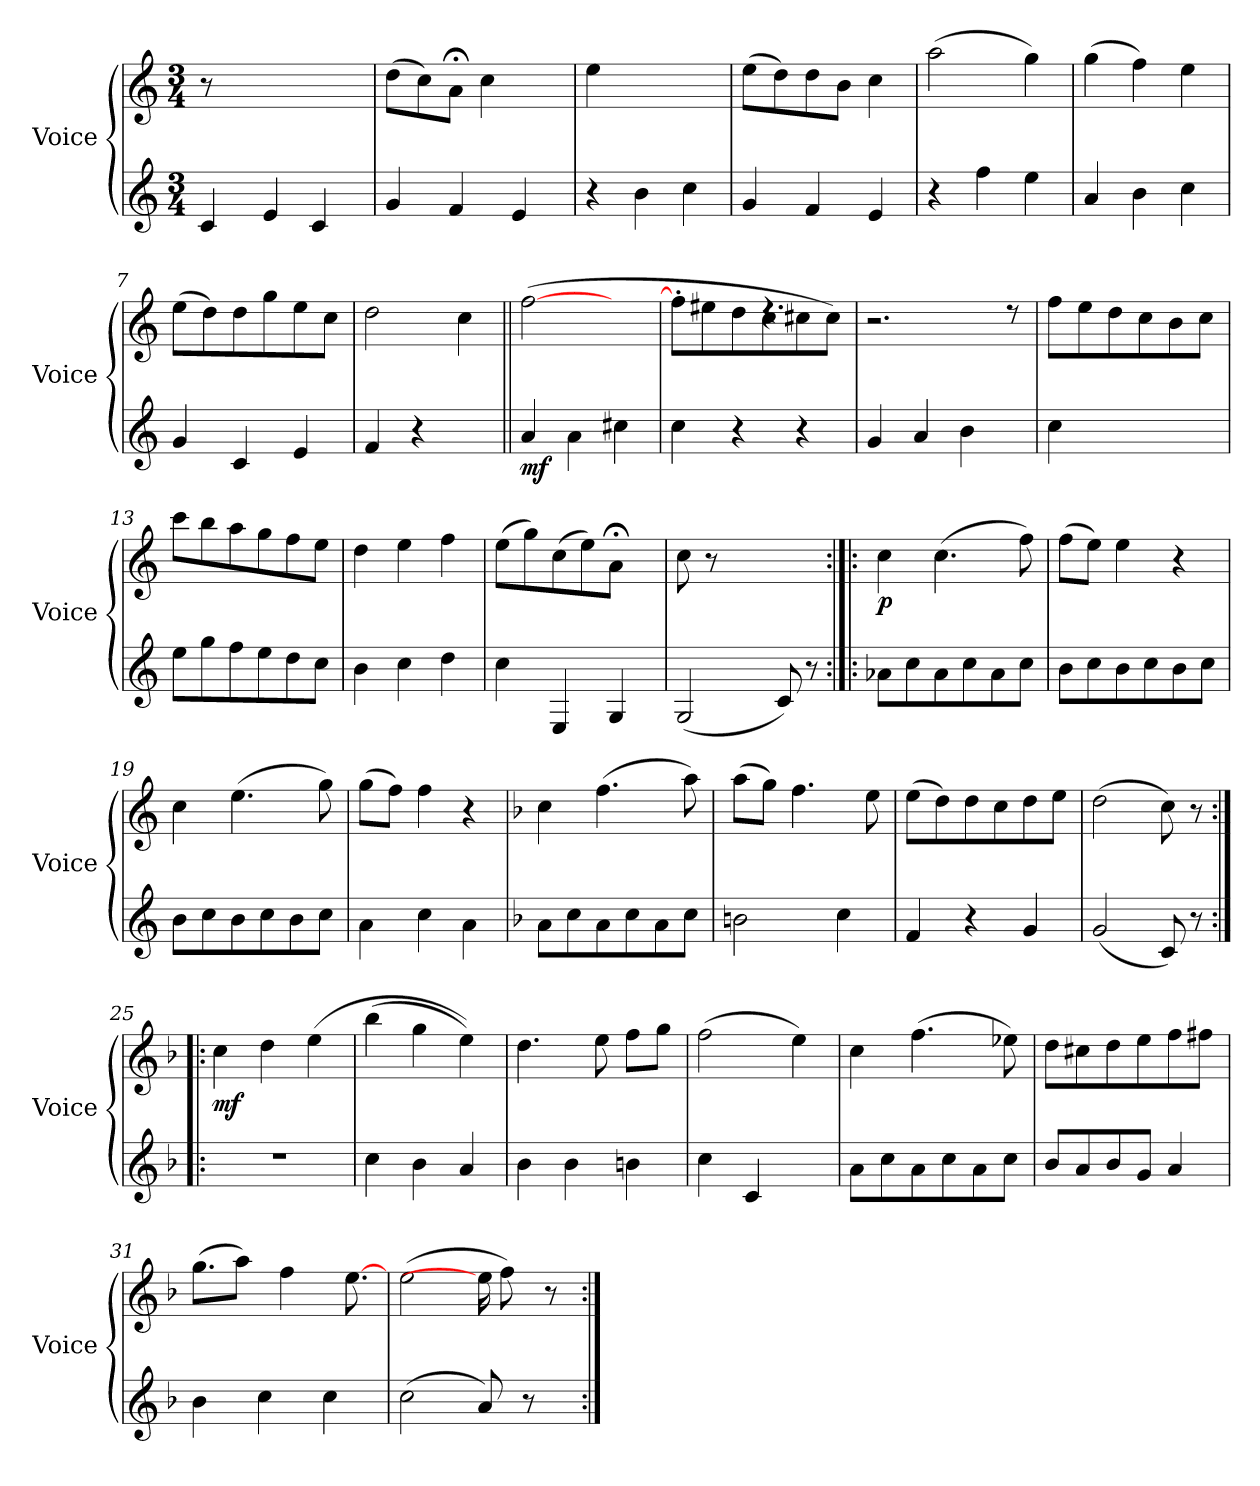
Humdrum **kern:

**kern	**dynam	**kern	**dynam
*part2	*part2	*part1	*part1
*staff2	*staff2	*staff1	*staff1
*I"Voice	*	*I"Voice	*
*I'Voice	*	*I'Voice	*
*clefG2	*	*clefG2	*
*M3/4	*	*M3/4	*
=1	=1	=1	=1
4c/	.	8r	.
.	.	2ryy	.
4e/	.	.	.
4c/	.	.	.
.	.	8ryy	.
=2	=2	=2	=2
4g/	.	(>8dd\L	.
.	.	8cc\)	.
4f/	.	8a;<\J	.
.	.	4cc\	.
4e/	.	.	.
.	.	8ryy	.
=3	=3	=3	=3
4r	.	4ee\	.
4b\	.	2ryy	.
4cc\	.	.	.
=4	=4	=4	=4
4g/	.	(>8ee\L	.
.	.	8dd\)	.
4f/	.	8dd\	.
.	.	8b\J	.
4e/	.	4cc\	.
=5	=5	=5	=5
4r	.	(>2aa\	.
4ff\	.	.	.
4ee\	.	4gg\)	.
=6	=6	=6	=6
4a/	.	(>4gg\	.
4b\	.	4ff\)	.
4cc\	.	4ee\	.
=7	=7	=7	=7
4g/	.	(>8ee\L	.
.	.	8dd\)	.
4c/	.	8dd\	.
.	.	8gg\	.
4e/	.	8ee\	.
.	.	8cc\J	.
!!LO:LB:g=z
=8	=8	=8	=8
4fZ</	.	2dd\	.
4r	.	.	.
4ryy	.	4cc\	.
=9||	=9||	=9||	=9||
!	!LO:DY:b	!	!
4a/	mf	(>[>2ff\	.
4a\	.	.	.
4cc#X\	.	4ryy	.
=10	=10	=10	=10
*	*	*^	*
4cc\	.	8ff'>\L]	4.ryy	.
.	.	8ee#X\	.	.
4r	.	8dd\	.	.
.	.	8cc\	4.rdd	.
4r	.	8cc#X\	.	.
.	.	8cc#\J)	.	.
*	*	*v	*v	*
=11	=11	=11	=11
4g/	.	2.r	.
4a/	.	.	.
4b\	.	.	.
8ryy	.	8rdd	.
=12	=12	=12	=12
4cc\	.	8ff\L	.
.	.	8ee\	.
2ryy	.	8dd\	.
.	.	8cc\	.
.	.	8b\	.
.	.	8cc\J	.
=13	=13	=13	=13
8ee\L	.	8ccc\L	.
8gg\	.	8bb\	.
8ff\	.	8aa\	.
8ee\	.	8gg\	.
8dd\	.	8ff\	.
8cc\J	.	8ee\J	.
=14	=14	=14	=14
4b\	.	4dd\	.
4cc\	.	4ee\	.
4dd\	.	4ff\	.
!!LO:LB:g=z
=15	=15	=15	=15
4cc\	.	(>8ee\L	.
.	.	8gg\)	.
4E/	.	(>8cc\	.
.	.	8ee\)	.
4G/	.	8a;<\J	.
.	.	8ryy	.
=16	=16	=16	=16
(<2G/	.	8cc\	.
.	.	8r	.
.	.	2ryy	.
8c/)	.	.	.
8r	.	.	.
=17:|!|:	=17:|!|:	=17:|!|:	=17:|!|:
!	!	!	!LO:DY:b
8a-X\L	.	4cc\	p
8cc\	.	.	.
8a-\	.	(>4.cc\	.
8cc\	.	.	.
8a-\	.	.	.
8cc\J	.	8ff\)	.
=18	=18	=18	=18
8b\L	.	(>8ff\L	.
8cc\	.	8ee\J)	.
8b\	.	4ee\	.
8cc\	.	.	.
8b\	.	4r	.
8cc\J	.	.	.
=19	=19	=19	=19
8b\L	.	4cc\	.
8cc\	.	.	.
8b\	.	(>4.ee\	.
8cc\	.	.	.
8b\	.	.	.
8cc\J	.	8gg\)	.
=20	=20	=20	=20
4a\	.	(>8gg\L	.
.	.	8ff\J)	.
4cc\	.	4ff\	.
4a\	.	4r	.
!!LO:LB:g=z
=21	=21	=21	=21
*k[b-]	*	*k[b-]	*
8a\L	.	4cc\	.
8cc\	.	.	.
8a\	.	(>4.ff\	.
8cc\	.	.	.
8a\	.	.	.
8cc\J	.	8aa\)	.
=22	=22	=22	=22
2bn\	.	(>8aa\L	.
.	.	8gg\J)	.
.	.	4.ff\	.
4cc\	.	.	.
.	.	8ee\	.
=23	=23	=23	=23
4f/	.	(>8ee\L	.
.	.	8dd\)	.
4r	.	8dd\	.
.	.	8cc\	.
4g/	.	8dd\	.
.	.	8ee\J	.
=24	=24	=24	=24
(<2g/	.	(>2dd\	.
8c/)	.	8cc\)	.
8r	.	8r	.
=25:|!|:	=25:|!|:	=25:|!|:	=25:|!|:
!	!	!	!LO:DY:b
2.r	.	4cc\	mf
.	.	4dd\	.
.	.	(<4ee\	.
=26	=26	=26	=26
4cc\	.	(<4bb-\	.
4b-\	.	4gg\	.
4a/	.	4ee\))	.
!!LO:LB:g=z
=27	=27	=27	=27
4b-\	.	4.dd\	.
4b-\	.	.	.
.	.	8ee\	.
4bn\	.	8ff\L	.
.	.	8gg\J	.
=28	=28	=28	=28
4cc\	.	(>2ff\	.
4c/	.	.	.
4ryy	.	4ee\)	.
=29	=29	=29	=29
8a\L	.	4cc\	.
8cc\	.	.	.
8a\	.	(>4.ff\	.
8cc\	.	.	.
8a\	.	.	.
8cc\J	.	8ee-X\)	.
=30	=30	=30	=30
8b-/L	.	8dd\L	.
8a/	.	8cc#X\	.
8b-/	.	8dd\	.
8g/J	.	8ee\	.
4a/	.	8ff\	.
.	.	8ff#X\J	.
=31	=31	=31	=31
4b-\	.	(>8.gg\L	.
.	.	8aa\J)	.
4cc\	.	.	.
.	.	4ff\	.
4cc\	.	.	.
.	.	[8.ee\	.
=32	=32	=32	=32
(>2cc\	.	(>2ee\	.
8a/)	.	16ee\]	.
.	.	8ff\)	.
8r	.	.	.
.	.	8r	.
16ryy	.	.	.
=:|!	=:|!	=:|!	=:|!
*-	*-	*-	*-
